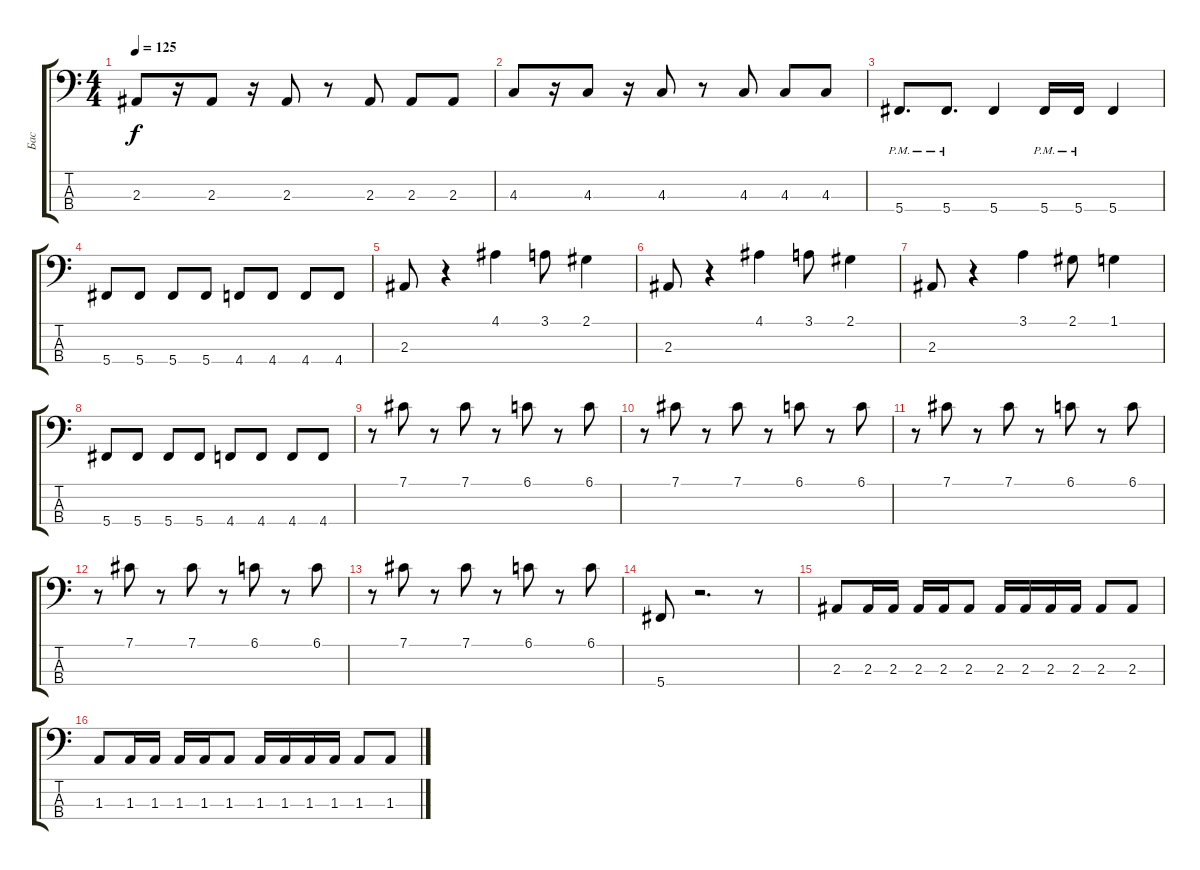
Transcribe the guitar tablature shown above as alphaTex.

\track ("Бас" "Бас") {instrument electricbassfinger}
\staff {score tabs}
\tuning (Gb2 Db2 Ab1 Db1) {hide}
\ts (4 4)
\tempo 125
\clef f4
\ks c
2.3.8{dy f} r.16 2.3.8 r.16 2.3.8 r.8 2.3.8 2.3.8 2.3.8 |
4.3.8 r.16 4.3.8 r.16 4.3.8 r.8 4.3.8 4.3.8 4.3.8 |
5.4{pm}.8{d} 5.4{pm}.8{d} 5.4.4 5.4{pm}.16 5.4{pm}.16 5.4.4 |
5.4.8 5.4.8 5.4.8 5.4.8 4.4.8 4.4.8 4.4.8 4.4.8 |
2.3.8 r.4 4.1.4 3.1.8 2.1.4 |
2.3.8 r.4 4.1.4 3.1.8 2.1.4 |
2.3.8 r.4 3.1.4 2.1.8 1.1.4 |
5.4.8 5.4.8 5.4.8 5.4.8 4.4.8 4.4.8 4.4.8 4.4.8 |
r.8 7.1.8 r.8 7.1.8 r.8 6.1.8 r.8 6.1.8 |
r.8 7.1.8 r.8 7.1.8 r.8 6.1.8 r.8 6.1.8 |
r.8 7.1.8 r.8 7.1.8 r.8 6.1.8 r.8 6.1.8 |
r.8 7.1.8 r.8 7.1.8 r.8 6.1.8 r.8 6.1.8 |
r.8 7.1.8 r.8 7.1.8 r.8 6.1.8 r.8 6.1.8 |
5.4.8 r.2{d} r.8 |
2.3.8 2.3.16 2.3.16 2.3.16 2.3.16 2.3.8 2.3.16 2.3.16 2.3.16 2.3.16 2.3.8 2.3.8 |
1.3.8 1.3.16 1.3.16 1.3.16 1.3.16 1.3.8 1.3.16 1.3.16 1.3.16 1.3.16 1.3.8 1.3.8
